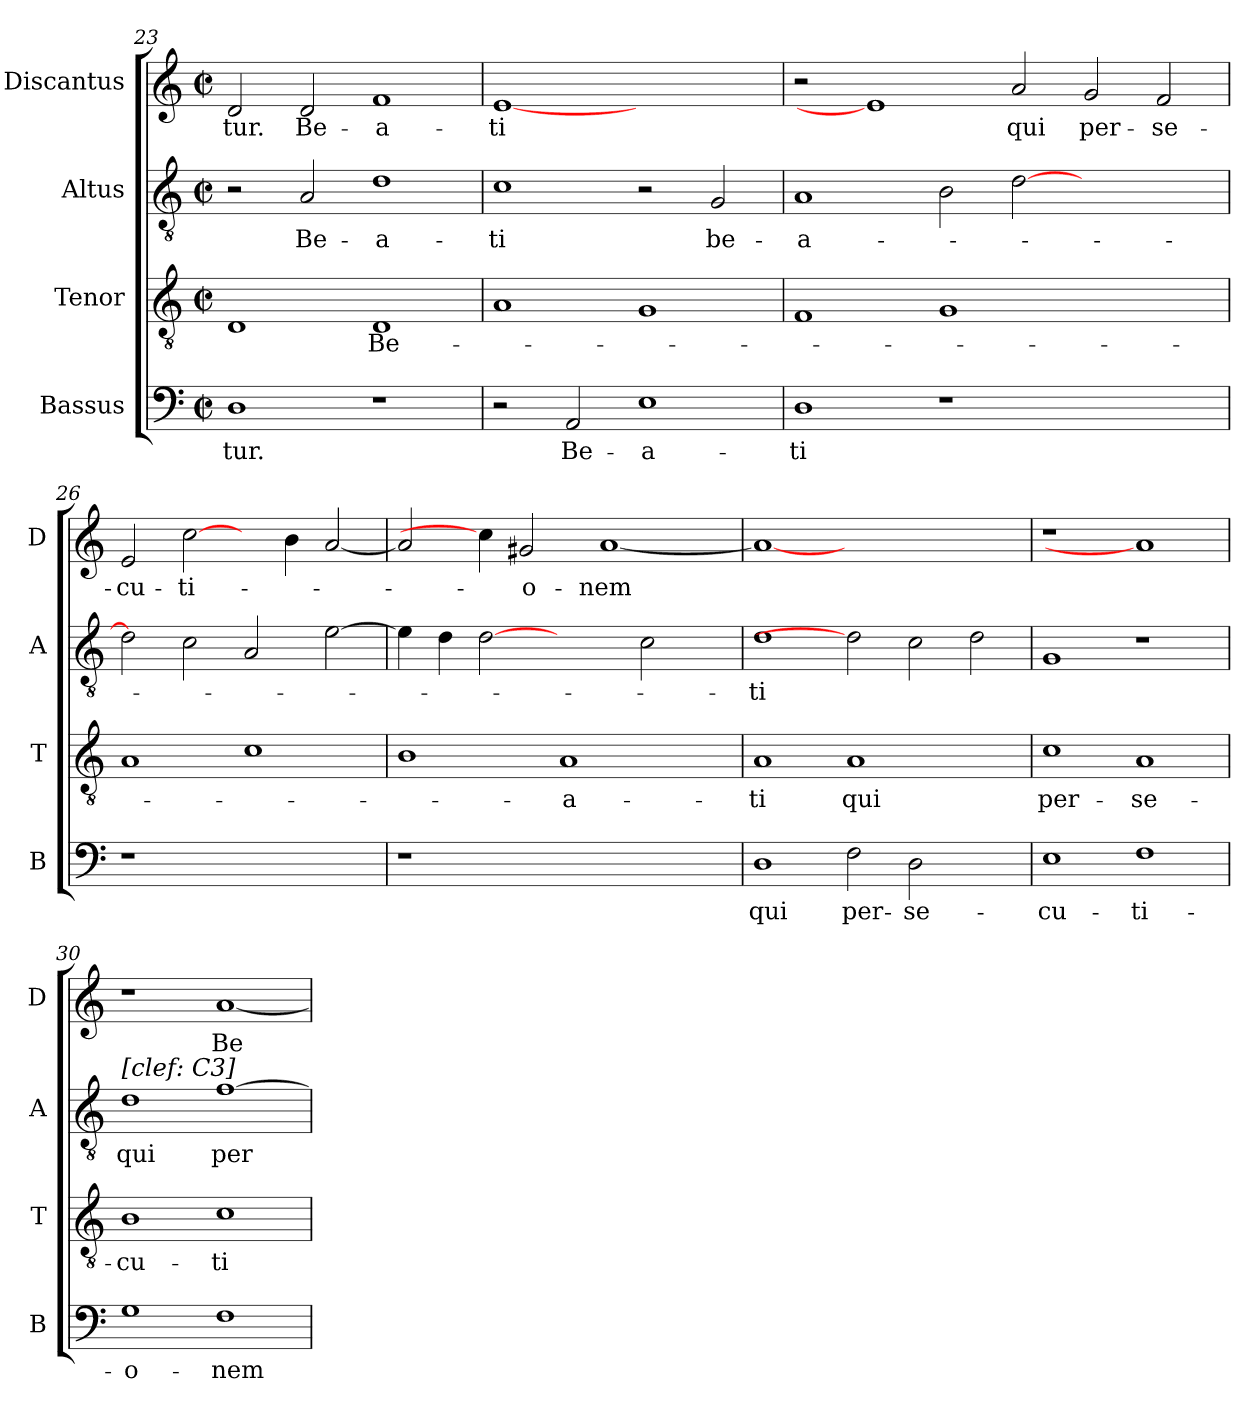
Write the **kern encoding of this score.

**kern	**text	**kern	**text	**kern	**text	**kern	**text
*part4	*part4	*part3	*part3	*part2	*part2	*part1	*part1
*staff4	*staff4	*staff3	*staff3	*staff2	*staff2	*staff1	*staff1
*I"Bassus	*	*I"Tenor	*	*I"Altus	*	*I"Discantus	*
*I'B	*	*I'T	*	*I'A	*	*I'D	*
*clefF4	*	*clefGv2	*	*clefGv2	*	*clefG2	*
*k[]	*	*k[]	*	*k[]	*	*k[]	*
*C:	*	*C:	*	*C:	*	*C:	*
*M2/2	*	*M2/2	*	*M2/2	*	*M2/2	*
*met(c|)	*	*met(c|)	*	*met(c|)	*	*met(c|)	*
=23	=23	=23	=23	=23	=23	=23	=23
!	!LO:LY:b	!	!	!	!	!	!LO:LY:b
1D	-tur.	1D	.	2r	.	2d/	-tur.
!	!	!	!	!	!LO:LY:b	!	!LO:LY:b
.	.	.	.	2A/	Be-	2d/	Be-
!	!	!	!LO:LY:b	!	!LO:LY:b	!	!LO:LY:b
1r	.	1D	Be-	1d	-a-	1f	-a-
=24	=24	=24	=24	=24	=24	=24	=24
!	!	!	!	!	!LO:LY:b	!	!LO:LY:b
2r	.	1A	.	1c	-ti	[1e	-ti
!	!LO:LY:b	!	!	!	!	!	!
2AA/	Be-	.	.	.	.	.	.
!	!LO:LY:b	!	!	!	!	!	!
1E	-a-	1G	.	2r	.	1ryy	.
!	!	!	!	!	!LO:LY:b	!	!
.	.	.	.	2G/	be-	.	.
=25	=25	=25	=25	=25	=25	=25	=25
!	!LO:LY:b	!	!	!	!LO:LY:b	!	!
1D	-ti	1F	.	1A	-a-	2r	.
.	.	.	.	.	.	1e]	.
1r	.	1G	.	2B\	.	.	.
!	!	!	!	!	!	!	!LO:LY:b
.	.	.	.	[2d\	.	2a/	qui
!	!	!	!	!	!	!	!LO:LY:b
1ryy	.	1ryy	.	1ryy	.	2g/	per-
!	!	!	!	!	!	!	!LO:LY:b
.	.	.	.	.	.	2f/	-se-
=26	=26	=26	=26	=26	=26	=26	=26
!	!	!	!	!	!	!	!LO:LY:b
1r	.	1A	.	2d\]	.	2e/	-cu-
!	!	!	!	!	!	!	!LO:LY:b
.	.	.	.	2c\	.	[2cc\	-ti-
1ryy	.	1c	.	2A/	.	4ryy	.
.	.	.	.	.	.	4b\	.
.	.	.	.	[2e\	.	[2a/	.
=27	=27	=27	=27	=27	=27	=27	=27
1r	.	1B	.	4e\]	.	2a/]	.
.	.	.	.	4d\	.	.	.
.	.	.	.	[2d	.	4cc\]	.
!	!	!	!	!	!	!	!LO:LY:b
.	.	.	.	.	.	2g#X/	-o-
!	!	!	!LO:LY:b	!	!	!	!
1ryy	.	1A	-a-	2ryy	.	.	.
!	!	!	!	!	!	!	!LO:LY:b
.	.	.	.	.	.	[1a	-nem
.	.	.	.	2c\	.	.	.
4ryy	.	4ryy	.	4ryy	.	.	.
!!LO:PB:g=z
=28	=28	=28	=28	=28	=28	=28	=28
!	!LO:LY:b	!	!LO:LY:b	!	!LO:LY:b	!	!
1D	qui	1A	-ti	1d	-ti	1a_	.
!	!LO:LY:b	!	!LO:LY:b	!	!	!	!
2F\	per-	1A	qui	2d]	.	1.ryy	.
!	!LO:LY:b	!	!	!	!	!	!
2D\	-se-	.	.	2c\	.	.	.
2ryy	.	2ryy	.	2d\	.	.	.
=29	=29	=29	=29	=29	=29	=29	=29
!	!LO:LY:b	!	!LO:LY:b	!	!	!	!
1E	-cu-	1c	per-	1G	.	1r	.
!	!LO:LY:b	!	!LO:LY:b	!	!	!	!
1F	-ti-	1A	-se-	1r	.	1a]	.
=30	=30	=30	=30	=30	=30	=30	=30
!	!	!	!	!LO:TX:a:t=[clef&colon; C3]	!	!	!
!	!LO:LY:b	!	!LO:LY:b	!	!LO:LY:b	!	!
1G	-o-	1B	-cu-	1d	qui	1r	.
!	!LO:LY:b	!	!LO:LY:b	!	!LO:LY:b	!	!LO:LY:b
1F	-nem	1c	-ti-	[1f	per-	[1a	Be-
=	=	=	=	=	=	=	=
*-	*-	*-	*-	*-	*-	*-	*-
